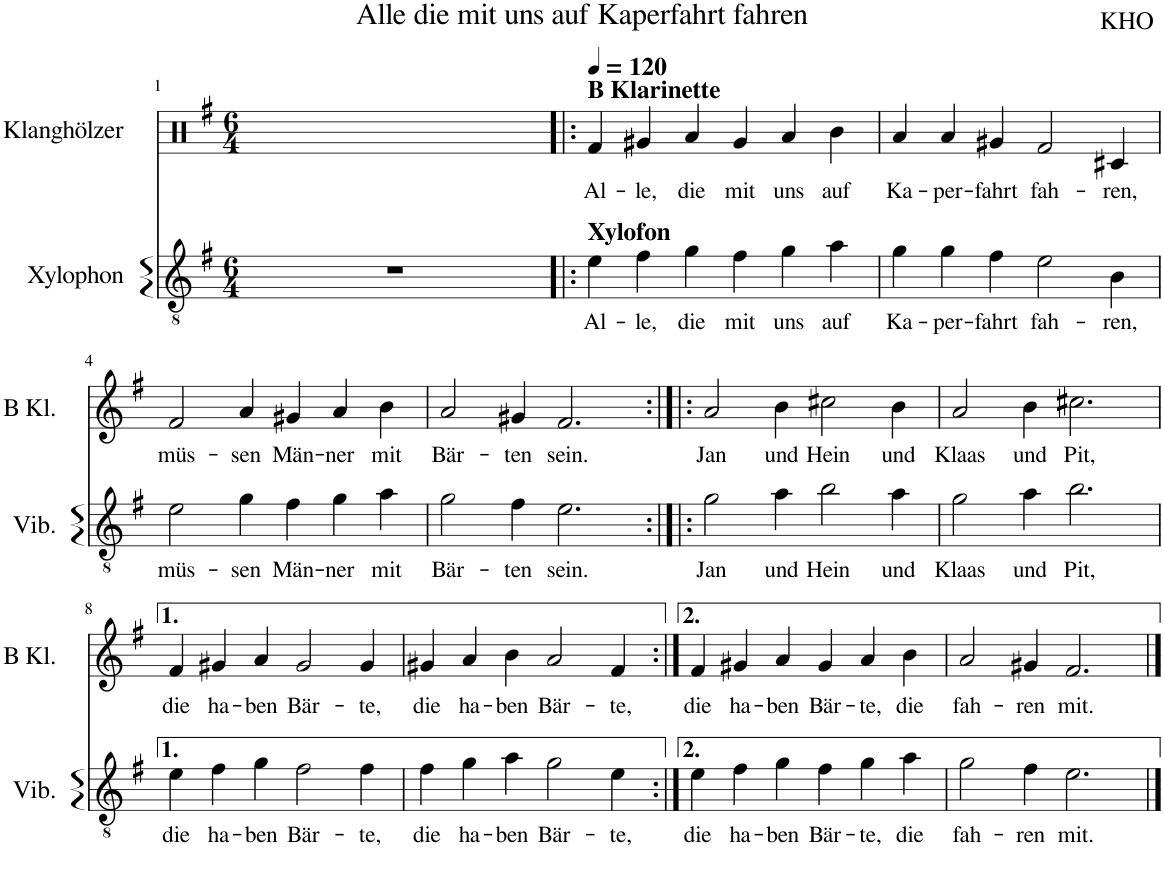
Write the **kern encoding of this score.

**kern	**text	**kern	**text
*part2	*part2	*part1	*part1
*staff2	*staff2	*staff1	*staff1
*I"Xylophon	*	*I"Klarinette in B	*
*I'Xyl.	*	*	*
*clefGv2	*	*clefX	*
*Trd-7c-12	*	*Trd1c2	*
*k[f#]	*	*k[f#]	*
*M6/4	*	*M6/4	*
=1	=1	=1	=1
1.r	.	4ee	.
.	.	4ee#X	.
.	.	4een	.
.	.	4ee#X	.
.	.	4een	.
.	.	4ee#X	.
=2!|:	=2!|:	=2!|:	=2!|:
*	*	*MM120	*
!	!	!LO:TX:a:B:t=B Klarinette	!
!LO:TX:a:B:t=Xylofon	!	!	!
!	!LO:LY:b	!	!LO:LY:b
4e\	Al-	4f#/	Al-
!	!LO:LY:b	!	!LO:LY:b
4f#\	-le,	4g#X/	-le,
!	!LO:LY:b	!	!LO:LY:b
4g\	die	4a/	die
!	!LO:LY:b	!	!LO:LY:b
4f#\	mit	4g#/	mit
!	!LO:LY:b	!	!LO:LY:b
4g\	uns	4a/	uns
!	!LO:LY:b	!	!LO:LY:b
4a\	auf	4b\	auf
=3	=3	=3	=3
!	!LO:LY:b	!	!LO:LY:b
4g\	Ka-	4a/	Ka-
!	!LO:LY:b	!	!LO:LY:b
4g\	-per-	4a/	-per-
!	!LO:LY:b	!	!LO:LY:b
4f#\	-fahrt	4g#X/	-fahrt
!	!LO:LY:b	!	!LO:LY:b
2e\	fah-	2f#/	fah-
!	!LO:LY:b	!	!LO:LY:b
4B\	-ren,	4c#X/	-ren,
!!LO:LB:g=z
=4	=4	=4	=4
!	!LO:LY:b	!	!LO:LY:b
2e\	müs-	2f#/	müs-
!	!LO:LY:b	!	!LO:LY:b
4g\	-sen	4a/	-sen
!	!LO:LY:b	!	!LO:LY:b
4f#\	Män-	4g#X/	Män-
!	!LO:LY:b	!	!LO:LY:b
4g\	-ner	4a/	-ner
!	!LO:LY:b	!	!LO:LY:b
4a\	mit	4b\	mit
=5	=5	=5	=5
!	!LO:LY:b	!	!LO:LY:b
2g\	Bär-	2a/	Bär-
!	!LO:LY:b	!	!LO:LY:b
4f#\	-ten	4g#X/	-ten
!	!LO:LY:b	!	!LO:LY:b
2.e\	sein.	2.f#/	sein.
=6:|!|:	=6:|!|:	=6:|!|:	=6:|!|:
!	!LO:LY:b	!	!LO:LY:b
2g\	Jan	2a/	Jan
!	!LO:LY:b	!	!LO:LY:b
4a\	und	4b\	und
!	!LO:LY:b	!	!LO:LY:b
2b\	Hein	2cc#X\	Hein
!	!LO:LY:b	!	!LO:LY:b
4a\	und	4b\	und
=7	=7	=7	=7
!	!LO:LY:b	!	!LO:LY:b
2g\	Klaas	2a/	Klaas
!	!LO:LY:b	!	!LO:LY:b
4a\	und	4b\	und
!	!LO:LY:b	!	!LO:LY:b
2.b\	Pit,	2.cc#X\	Pit,
!!LO:LB:g=z
=8	=8	=8	=8
!	!LO:LY:b	!	!LO:LY:b
4e\	die	4f#/	die
!	!LO:LY:b	!	!LO:LY:b
4f#\	ha-	4g#X/	ha-
!	!LO:LY:b	!	!LO:LY:b
4g\	-ben	4a/	-ben
!	!LO:LY:b	!	!LO:LY:b
2f#\	Bär-	2g#/	Bär-
!	!LO:LY:b	!	!LO:LY:b
4f#\	-te,	4g#/	-te,
=9	=9	=9	=9
!	!LO:LY:b	!	!LO:LY:b
4f#\	die	4g#X/	die
!	!LO:LY:b	!	!LO:LY:b
4g\	ha-	4a/	ha-
!	!LO:LY:b	!	!LO:LY:b
4a\	-ben	4b\	-ben
!	!LO:LY:b	!	!LO:LY:b
2g\	Bär-	2a/	Bär-
!	!LO:LY:b	!	!LO:LY:b
4e\	-te,	4f#/	-te,
=10:|!	=10:|!	=10:|!	=10:|!
!	!LO:LY:b	!	!LO:LY:b
4e\	die	4f#/	die
!	!LO:LY:b	!	!LO:LY:b
4f#\	ha-	4g#X/	ha-
!	!LO:LY:b	!	!LO:LY:b
4g\	-ben	4a/	-ben
!	!LO:LY:b	!	!LO:LY:b
4f#\	Bär-	4g#/	Bär-
!	!LO:LY:b	!	!LO:LY:b
4g\	-te,	4a/	-te,
!	!LO:LY:b	!	!LO:LY:b
4a\	die	4b\	die
=11	=11	=11	=11
!	!LO:LY:b	!	!LO:LY:b
2g\	fah-	2a/	fah-
!	!LO:LY:b	!	!LO:LY:b
4f#\	-ren	4g#X/	-ren
!	!LO:LY:b	!	!LO:LY:b
2.e\	mit.	2.f#/	mit.
==	==	==	==
*-	*-	*-	*-
